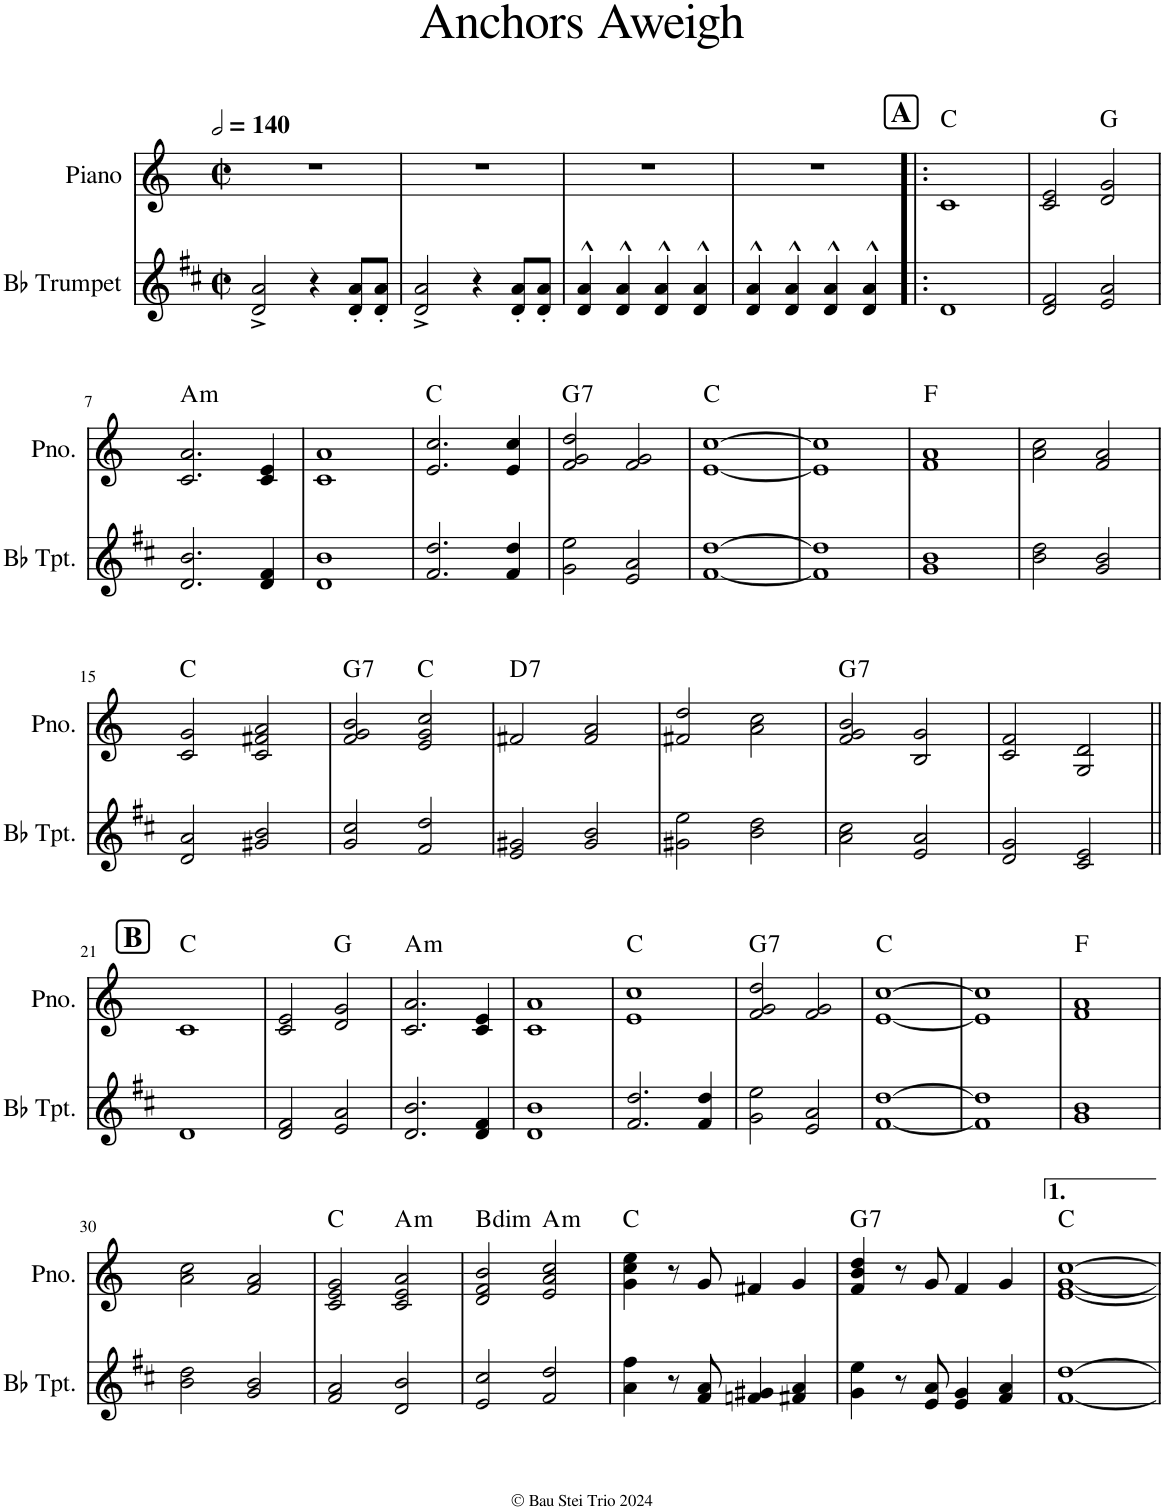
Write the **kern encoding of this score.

**kern	**kern	**harte
*part2	*part1	*part1
*staff2	*staff1	*
*I"Bb Trumpet	*I"Piano	*
*I'Bb Tpt.	*I'Pno.	*
*clefG2	*clefG2	*
*Trd1c2	*	*
*k[f#c#]	*k[]	*
*M2/2	*M2/2	*
*met(c|)	*met(c|)	*
*MM280	*MM280	*
=1	=1	=1
2d/^ 2a/^	1r	.
4r	.	.
8d/' 8a/'L	.	.
8d/' 8a/'J	.	.
=2	=2	=2
2d/^ 2a/^	1r	.
4r	.	.
8d/' 8a/'L	.	.
8d/' 8a/'J	.	.
=3	=3	=3
4d/^^ 4a/^^	1r	.
4d/^^ 4a/^^	.	.
4d/^^ 4a/^^	.	.
4d/^^ 4a/^^	.	.
=4	=4	=4
4d/^^ 4a/^^	1r	.
4d/^^ 4a/^^	.	.
4d/^^ 4a/^^	.	.
4d/^^ 4a/^^	.	.
!!LO:REH:place=s1:a:B:cj:fs=14:t=A
=5!|:	=5!|:	=5!|:
1d	1c	C:maj
=6	=6	=6
2d/ 2f#/	2c/ 2e/	.
2e/ 2a/	2d/ 2g/	G:maj
!!LO:LB:g=z
=7	=7	=7
!	!	!LO:H:kt=m
2.d/ 2.b/	2.c/ 2.a/	A:min
4d/ 4f#/	4c/ 4e/	.
=8	=8	=8
1d 1b	1c 1a	.
=9	=9	=9
2.f#/ 2.dd/	2.e/ 2.cc/	C:maj
4f#/ 4dd/	4e/ 4cc/	.
=10	=10	=10
!	!	!LO:H:kt=7
2g\ 2ee\	2f/ 2g/ 2dd/	G:7
2e/ 2a/	2f/ 2g/	.
=11	=11	=11
[1f# [1dd	[1e [1cc	C:maj
=12	=12	=12
1f#] 1dd]	1e] 1cc]	.
=13	=13	=13
1g 1b	1f 1a	F:maj
=14	=14	=14
2b\ 2dd\	2a\ 2cc\	.
2g/ 2b/	2f/ 2a/	.
!!LO:LB:g=z
=15	=15	=15
2d/ 2a/	2c/ 2g/	C:maj
2g#X/ 2b/	2c/ 2f#X/ 2a/	.
=16	=16	=16
!	!	!LO:H:kt=7
2g/ 2cc#/	2f/ 2g/ 2b/	G:7
2f#/ 2dd/	2e/ 2g/ 2cc/	C:maj
=17	=17	=17
!	!	!LO:H:kt=7
2e/ 2g#X/	2f#X/	D:7
2g#/ 2b/	2f#/ 2a/	.
=18	=18	=18
2g#X\ 2ee\	2f#X/ 2dd/	.
2b\ 2dd\	2a\ 2cc\	.
=19	=19	=19
!	!	!LO:H:kt=7
2a\ 2cc#\	2f/ 2g/ 2b/	G:7
2e/ 2a/	2B/ 2g/	.
=20	=20	=20
2d/ 2g/	2c/ 2f/	.
2c#/ 2e/	2G/ 2d/	.
!!LO:LB:g=z
!!LO:REH:place=s1:a:B:cj:fs=14:t=B
=21||	=21||	=21||
1d	1c	C:maj
=22	=22	=22
2d/ 2f#/	2c/ 2e/	.
2e/ 2a/	2d/ 2g/	G:maj
=23	=23	=23
!	!	!LO:H:kt=m
2.d/ 2.b/	2.c/ 2.a/	A:min
4d/ 4f#/	4c/ 4e/	.
=24	=24	=24
1d 1b	1c 1a	.
=25	=25	=25
2.f#/ 2.dd/	1e 1cc	C:maj
4f#/ 4dd/	.	.
=26	=26	=26
!	!	!LO:H:kt=7
2g\ 2ee\	2f/ 2g/ 2dd/	G:7
2e/ 2a/	2f/ 2g/	.
=27	=27	=27
[1f# [1dd	[1e [1cc	C:maj
=28	=28	=28
1f#] 1dd]	1e] 1cc]	.
=29	=29	=29
1g 1b	1f 1a	F:maj
!!LO:LB:g=z
=30	=30	=30
2b\ 2dd\	2a\ 2cc\	.
2g/ 2b/	2f/ 2a/	.
=31	=31	=31
2f#/ 2a/	2c/ 2e/ 2g/	C:maj
!	!	!LO:H:kt=m
2d/ 2b/	2c/ 2e/ 2a/	A:min
=32	=32	=32
!	!	!LO:H:kt=dim
2e/ 2cc#/	2d/ 2f/ 2b/	B:dim
!	!	!LO:H:kt=m
2f#/ 2dd/	2e/ 2a/ 2cc/	A:min
=33	=33	=33
4a\ 4ff#\	4g\ 4cc\ 4ee\	C:maj
8r	8r	.
8f#/ 8a/	8g/	.
4fn/ 4g#X/	4f#X/	.
4f#X/ 4a/	4g/	.
=34	=34	=34
!	!	!LO:H:kt=7
4g\ 4ee\	4f/ 4b/ 4dd/	G:7
8r	8r	.
8e/ 8a/	8g/	.
4e/ 4g/	4f/	.
4f#/ 4a/	4g/	.
=35	=35	=35
[1f# [1dd	[1e [1g [1cc	C:maj
=	=	=
*-	*-	*-
